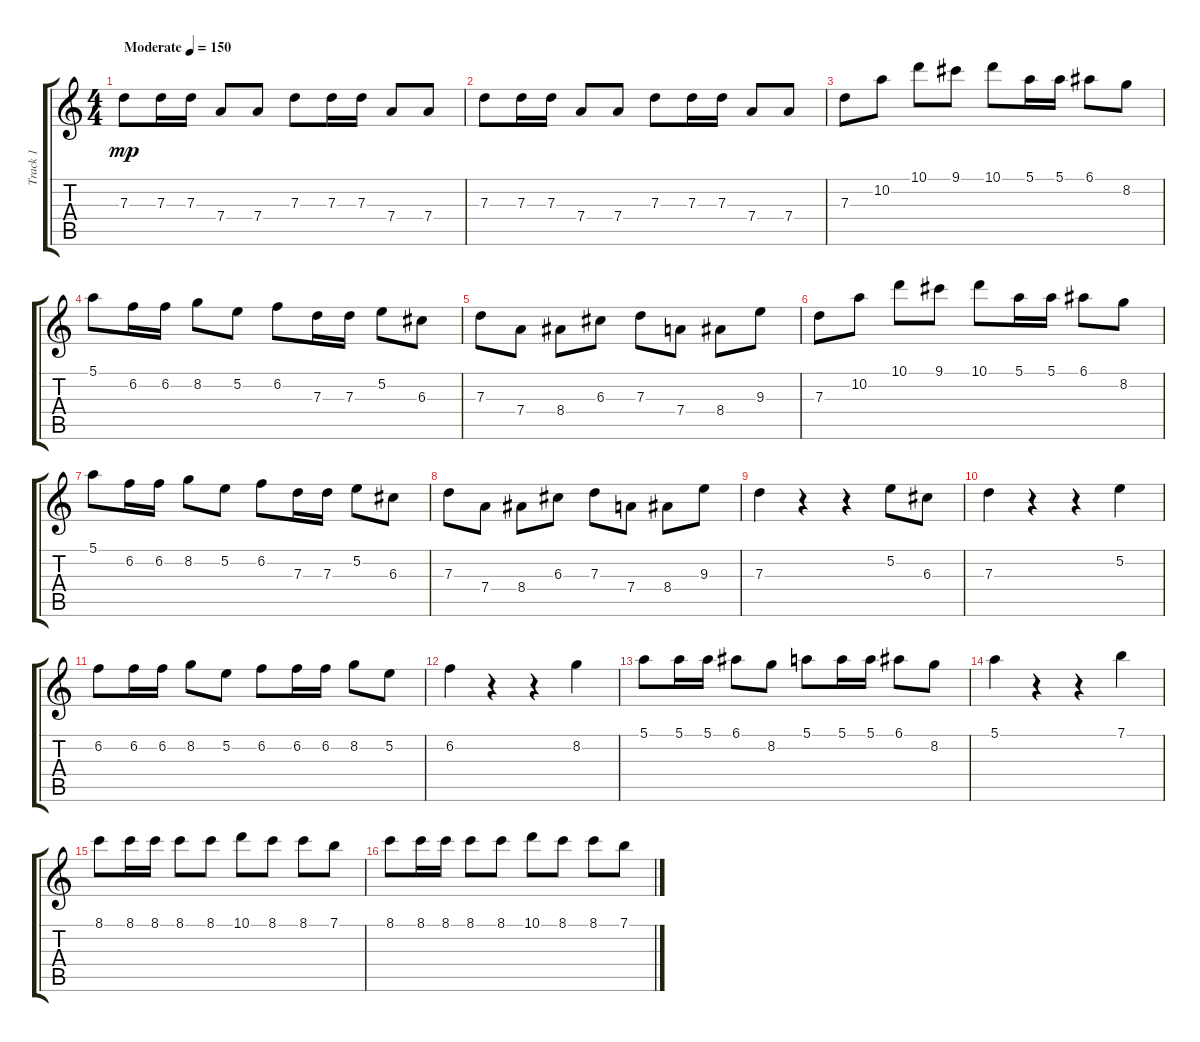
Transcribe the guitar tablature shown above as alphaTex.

\track ("Track 1" "Track 1") {instrument acousticguitarsteel}
\staff {score tabs}
\tuning (E4 B3 G3 D3 A2 E2) {hide}
\ts (4 4)
\tempo (150 "Moderate")
\clef g2
\ks c
7.3.8{dy mp instrument acousticguitarsteel} 7.3.16 7.3.16 7.4.8 7.4.8 7.3.8 7.3.16 7.3.16 7.4.8 7.4.8 |
7.3.8 7.3.16 7.3.16 7.4.8 7.4.8 7.3.8 7.3.16 7.3.16 7.4.8 7.4.8 |
7.3.8 10.2.8 10.1.8 9.1.8 10.1.8 5.1.16 5.1.16 6.1.8 8.2.8 |
5.1.8 6.2.16 6.2.16 8.2.8 5.2.8 6.2.8 7.3.16 7.3.16 5.2.8 6.3.8 |
7.3.8 7.4.8 8.4.8 6.3.8 7.3.8 7.4.8 8.4.8 9.3.8 |
7.3.8 10.2.8 10.1.8 9.1.8 10.1.8 5.1.16 5.1.16 6.1.8 8.2.8 |
5.1.8 6.2.16 6.2.16 8.2.8 5.2.8 6.2.8 7.3.16 7.3.16 5.2.8 6.3.8 |
7.3.8 7.4.8 8.4.8 6.3.8 7.3.8 7.4.8 8.4.8 9.3.8 |
7.3.4 r.4 r.4 5.2.8 6.3.8 |
7.3.4 r.4 r.4 5.2.4 |
6.2.8 6.2.16 6.2.16 8.2.8 5.2.8 6.2.8 6.2.16 6.2.16 8.2.8 5.2.8 |
6.2.4 r.4 r.4 8.2.4 |
5.1.8 5.1.16 5.1.16 6.1.8 8.2.8 5.1.8 5.1.16 5.1.16 6.1.8 8.2.8 |
5.1.4 r.4 r.4 7.1.4 |
8.1.8 8.1.16 8.1.16 8.1.8 8.1.8 10.1.8 8.1.8 8.1.8 7.1.8 |
8.1.8 8.1.16 8.1.16 8.1.8 8.1.8 10.1.8 8.1.8 8.1.8 7.1.8
